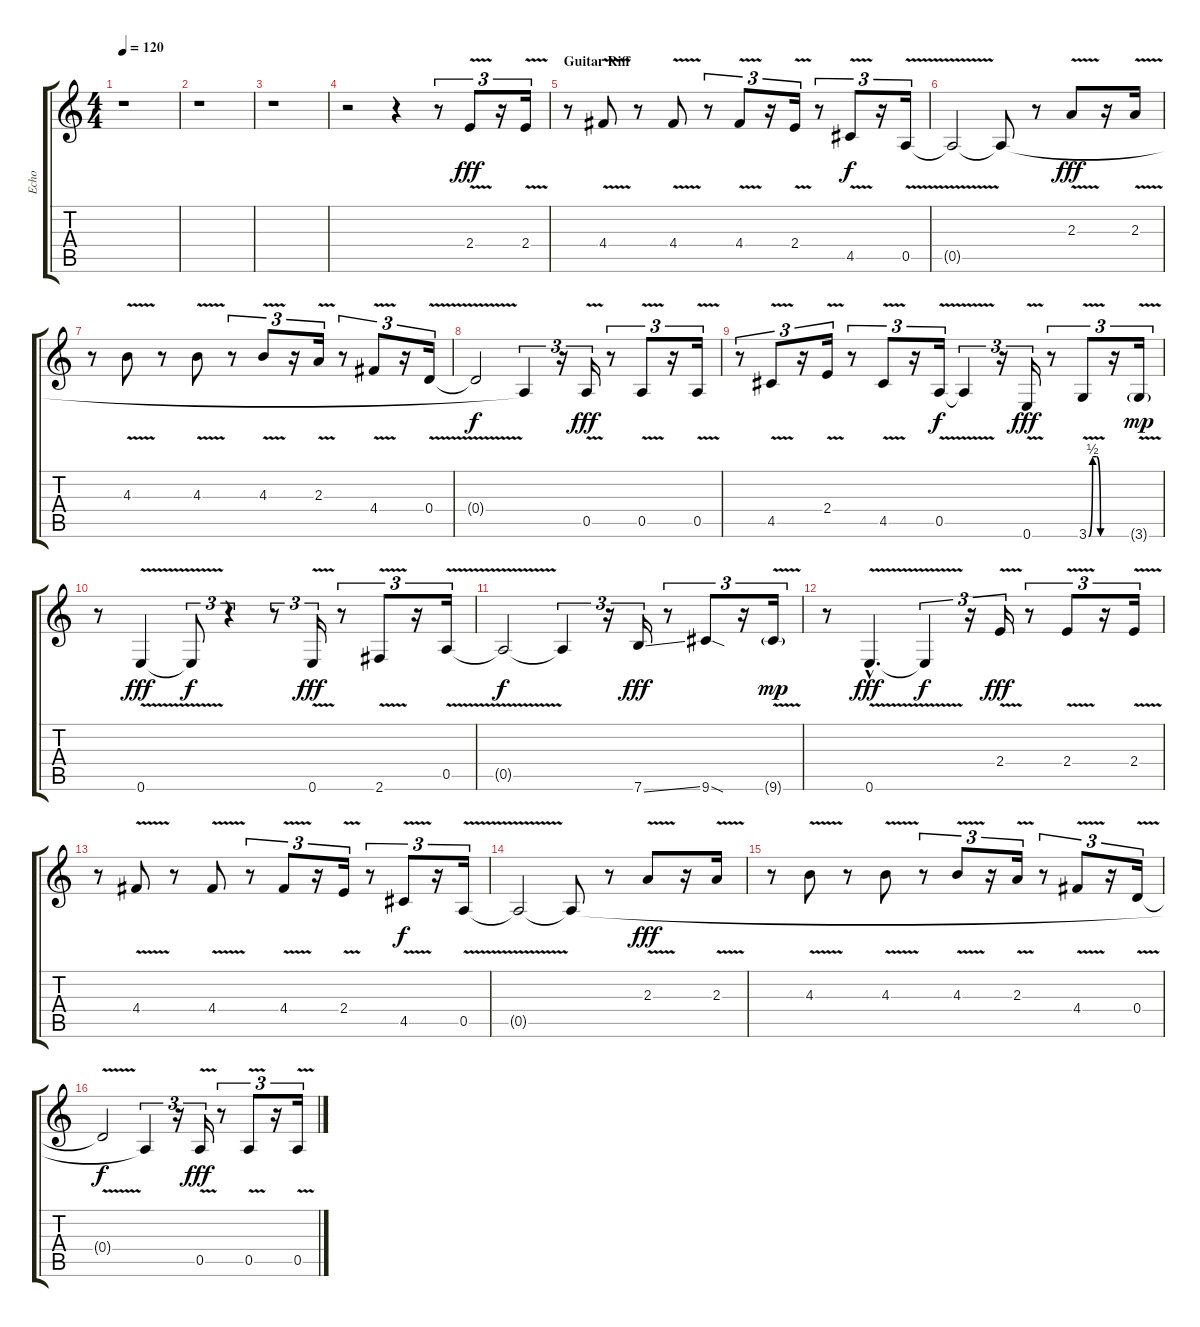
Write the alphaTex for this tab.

\track ("Echo" "Echo") {instrument electricguitarjazz}
\staff {score tabs}
\tuning (E4 B3 G3 D3 A2 E2) {hide}
\ts (4 4)
\tempo 120
\clef g2
\ks c
r.1{dy fff instrument electricguitarjazz} |
r.1 |
r.1 |
r.2 r.4 r.8{tu (3 2)} 2.4{v}.8{tu (3 2)} r.16{tu (3 2)} 2.4{v}.16{tu (3 2)} |
\section ("" "Guitar Riff")
r.8 4.4{v}.8 r.8 4.4{v}.8 r.8{tu (3 2)} 4.4{v}.8{tu (3 2)} r.16{tu (3 2)} 2.4{v}.16{tu (3 2)} r.8{tu (3 2)} 4.5{v}.8{tu (3 2) dy f} r.16{tu (3 2)} 0.5{v}.16{tu (3 2)} |
0.5{t}.2 0.5{t}.8 r.8 2.3{v}.8{dy fff} r.16 2.3{v}.16 |
r.8 4.3{v}.8 r.8 4.3{v}.8 r.8{tu (3 2)} 4.3{v}.8{tu (3 2)} r.16{tu (3 2)} 2.3{v}.16{tu (3 2)} r.8{tu (3 2)} 4.4{v}.8{tu (3 2)} r.16{tu (3 2)} 0.4{v}.16{tu (3 2)} |
0.4{t}.2{dy f} 0.5{t}.4{tu (3 2)} r.16{tu (3 2)} 0.5{v}.16{tu (3 2) dy fff} r.8{tu (3 2)} 0.5{v}.8{tu (3 2)} r.16{tu (3 2)} 0.5{v}.16{tu (3 2)} |
r.8{tu (3 2)} 4.5{v}.8{tu (3 2)} r.16{tu (3 2)} 2.4{v}.16{tu (3 2)} r.8{tu (3 2)} 4.5{v}.8{tu (3 2)} r.16{tu (3 2)} 0.5{v}.16{tu (3 2) dy f} 0.5{t}.4{tu (3 2)} r.16{tu (3 2)} 0.6{v}.16{tu (3 2) dy fff} r.8{tu (3 2)} 3.6{be (custom 0 0 15 2 30 2 45 0 60 0) v}.8{tu (3 2)} r.16{tu (3 2)} 3.6{v g}.16{tu (3 2) dy mp} |
r.8 0.6{v}.4{dy fff} 0.6{t}.8{tu (3 2) dy f} r.4{tu (3 2)} r.8{tu (3 2)} 0.6{v}.16{tu (3 2) dy fff} r.8{tu (3 2)} 2.6{v}.8{tu (3 2)} r.16{tu (3 2)} 0.5{v}.16{tu (3 2)} |
0.5{t}.2{dy f} 0.5{t}.4{tu (3 2)} r.16{tu (3 2)} 7.6{ss}.16{tu (3 2) dy fff} r.8{tu (3 2)} 9.6{sod}.8{tu (3 2)} r.16{tu (3 2)} 9.6{v g}.16{tu (3 2) dy mp} |
r.8 0.6{v hac}.4{d dy fff} 0.6{t}.4{tu (3 2) dy f} r.16{tu (3 2)} 2.4{v}.16{tu (3 2) dy fff} r.8{tu (3 2)} 2.4{v}.8{tu (3 2)} r.16{tu (3 2)} 2.4{v}.16{tu (3 2)} |
r.8 4.4{v}.8 r.8 4.4{v}.8 r.8{tu (3 2)} 4.4{v}.8{tu (3 2)} r.16{tu (3 2)} 2.4{v}.16{tu (3 2)} r.8{tu (3 2)} 4.5{v}.8{tu (3 2) dy f} r.16{tu (3 2)} 0.5{v}.16{tu (3 2)} |
0.5{t}.2 0.5{t}.8 r.8 2.3{v}.8{dy fff} r.16 2.3{v}.16 |
r.8 4.3{v}.8 r.8 4.3{v}.8 r.8{tu (3 2)} 4.3{v}.8{tu (3 2)} r.16{tu (3 2)} 2.3{v}.16{tu (3 2)} r.8{tu (3 2)} 4.4{v}.8{tu (3 2)} r.16{tu (3 2)} 0.4{v}.16{tu (3 2)} |
0.4{t}.2{dy f} 0.5{t}.4{tu (3 2)} r.16{tu (3 2)} 0.5{v}.16{tu (3 2) dy fff} r.8{tu (3 2)} 0.5{v}.8{tu (3 2)} r.16{tu (3 2)} 0.5{v}.16{tu (3 2)}
